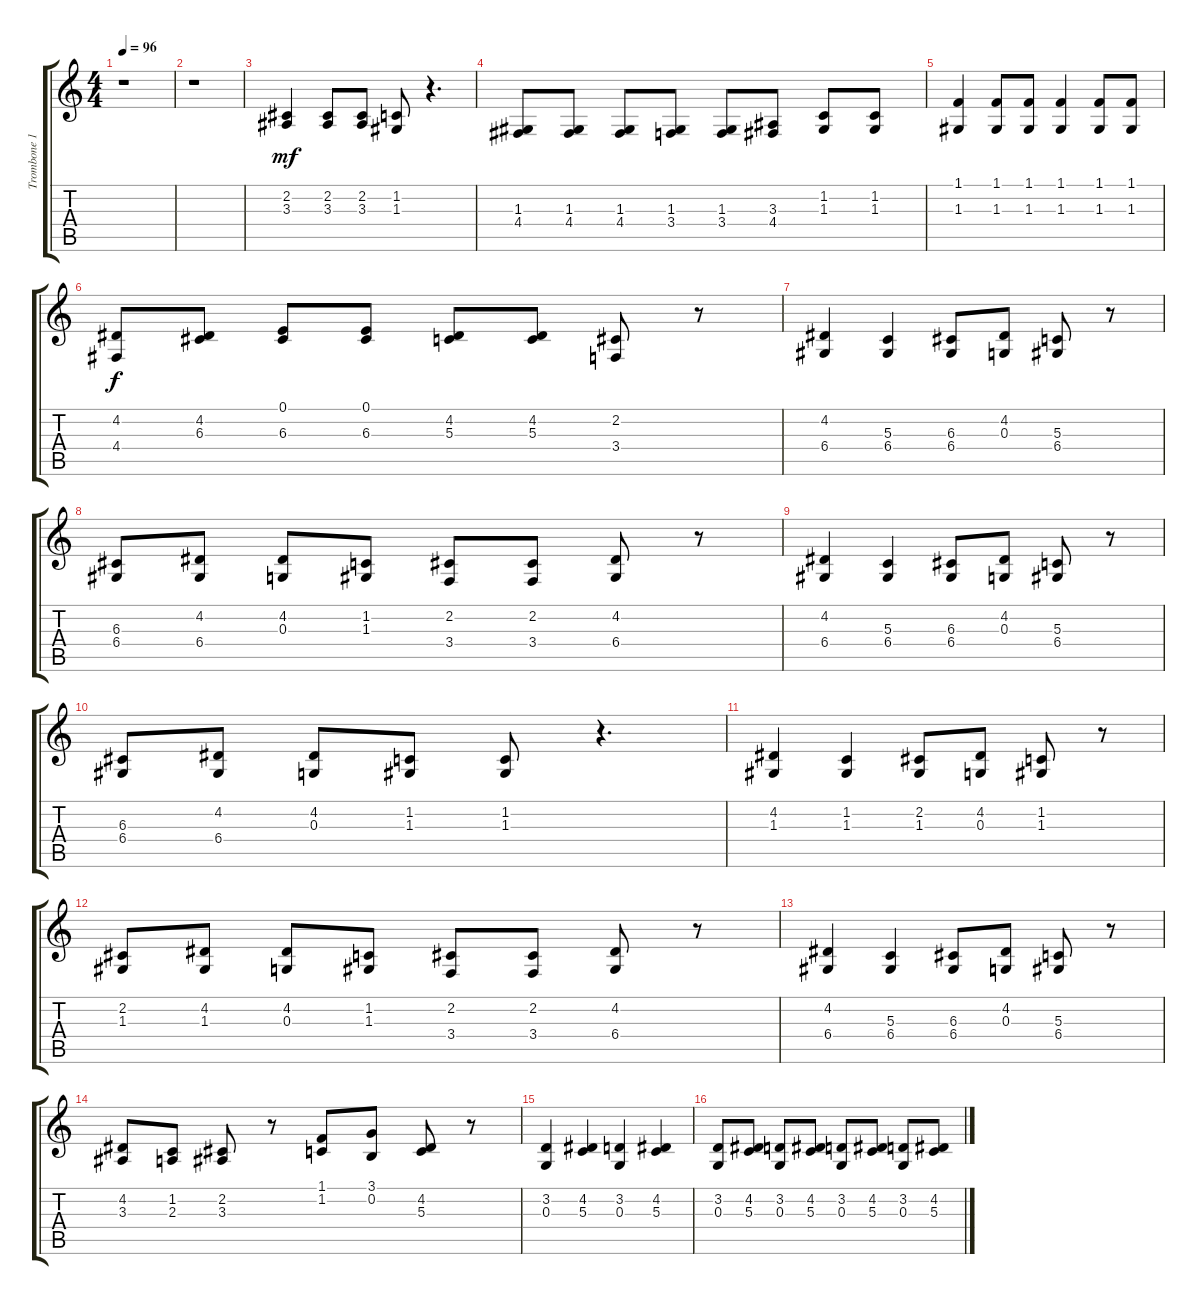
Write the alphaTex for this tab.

\track ("Trombone 1" "Trombone 1") {instrument trombone}
\staff {score tabs}
\tuning (E4 B3 G3 D3 A2 E2) {hide}
\ts (4 4)
\tempo 96
\clef g2
\ks c
r.1{dy p} |
r.1 |
(2.2 3.3).4{dy mf} (2.2 3.3).8 (2.2 3.3).8 (1.2 1.3).8 r.4{d} |
(1.3 4.4).8 (1.3 4.4).8 (1.3 4.4).8 (1.3 3.4).8 (1.3 3.4).8 (3.3 4.4).8 (1.2 1.3).8 (1.2 1.3).8 |
(1.1 1.3).4 (1.1 1.3).8 (1.1 1.3).8 (1.1 1.3).4 (1.1 1.3).8 (1.1 1.3).8 |
(4.2 4.4).8{dy f} (4.2 6.3).8 (0.1 6.3).8 (0.1 6.3).8 (4.2 5.3).8 (4.2 5.3).8 (2.2 3.4).8 r.8 |
(4.2 6.4).4 (5.3 6.4).4 (6.3 6.4).8 (4.2 0.3).8 (5.3 6.4).8 r.8 |
(6.3 6.4).8 (4.2 6.4).8 (4.2 0.3).8 (1.2 1.3).8 (2.2 3.4).8 (2.2 3.4).8 (4.2 6.4).8 r.8 |
(4.2 6.4).4 (5.3 6.4).4 (6.3 6.4).8 (4.2 0.3).8 (5.3 6.4).8 r.8 |
(6.3 6.4).8 (4.2 6.4).8 (4.2 0.3).8 (1.2 1.3).8 (1.2 1.3).8 r.4{d} |
(4.2 1.3).4 (1.2 1.3).4 (2.2 1.3).8 (4.2 0.3).8 (1.2 1.3).8 r.8 |
(2.2 1.3).8 (4.2 1.3).8 (4.2 0.3).8 (1.2 1.3).8 (2.2 3.4).8 (2.2 3.4).8 (4.2 6.4).8 r.8 |
(4.2 6.4).4 (5.3 6.4).4 (6.3 6.4).8 (4.2 0.3).8 (5.3 6.4).8 r.8 |
(4.2 3.3).8 (1.2 2.3).8 (2.2 3.3).8 r.8 (1.1 1.2).8 (3.1 0.2).8 (4.2 5.3).8 r.8 |
(3.2 0.3).4 (4.2 5.3).4 (3.2 0.3).4 (4.2 5.3).4 |
(3.2 0.3).8 (4.2 5.3).8 (3.2 0.3).8 (4.2 5.3).8 (3.2 0.3).8 (4.2 5.3).8 (3.2 0.3).8 (4.2 5.3).8
